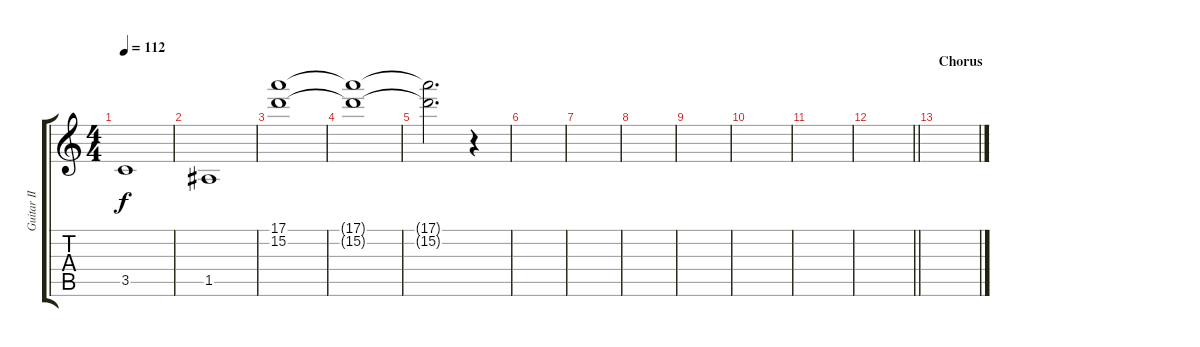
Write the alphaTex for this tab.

\track ("Guitar II" "Guitar II") {instrument distortionguitar}
\staff {score tabs}
\tuning (E4 B3 G3 D3 A2 D2) {hide}
\ts (4 4)
\tempo 112
\clef g2
\ks c
3.5.1{dy f} |
1.5.1 |
(17.1 15.2).1 |
(17.1{t} 15.2{t}).1 |
(17.1{t} 15.2{t}).2{d} r.4 |
|
|
|
|
|
|
\barLineRight lightlight
|
\section ("" "Chorus")
